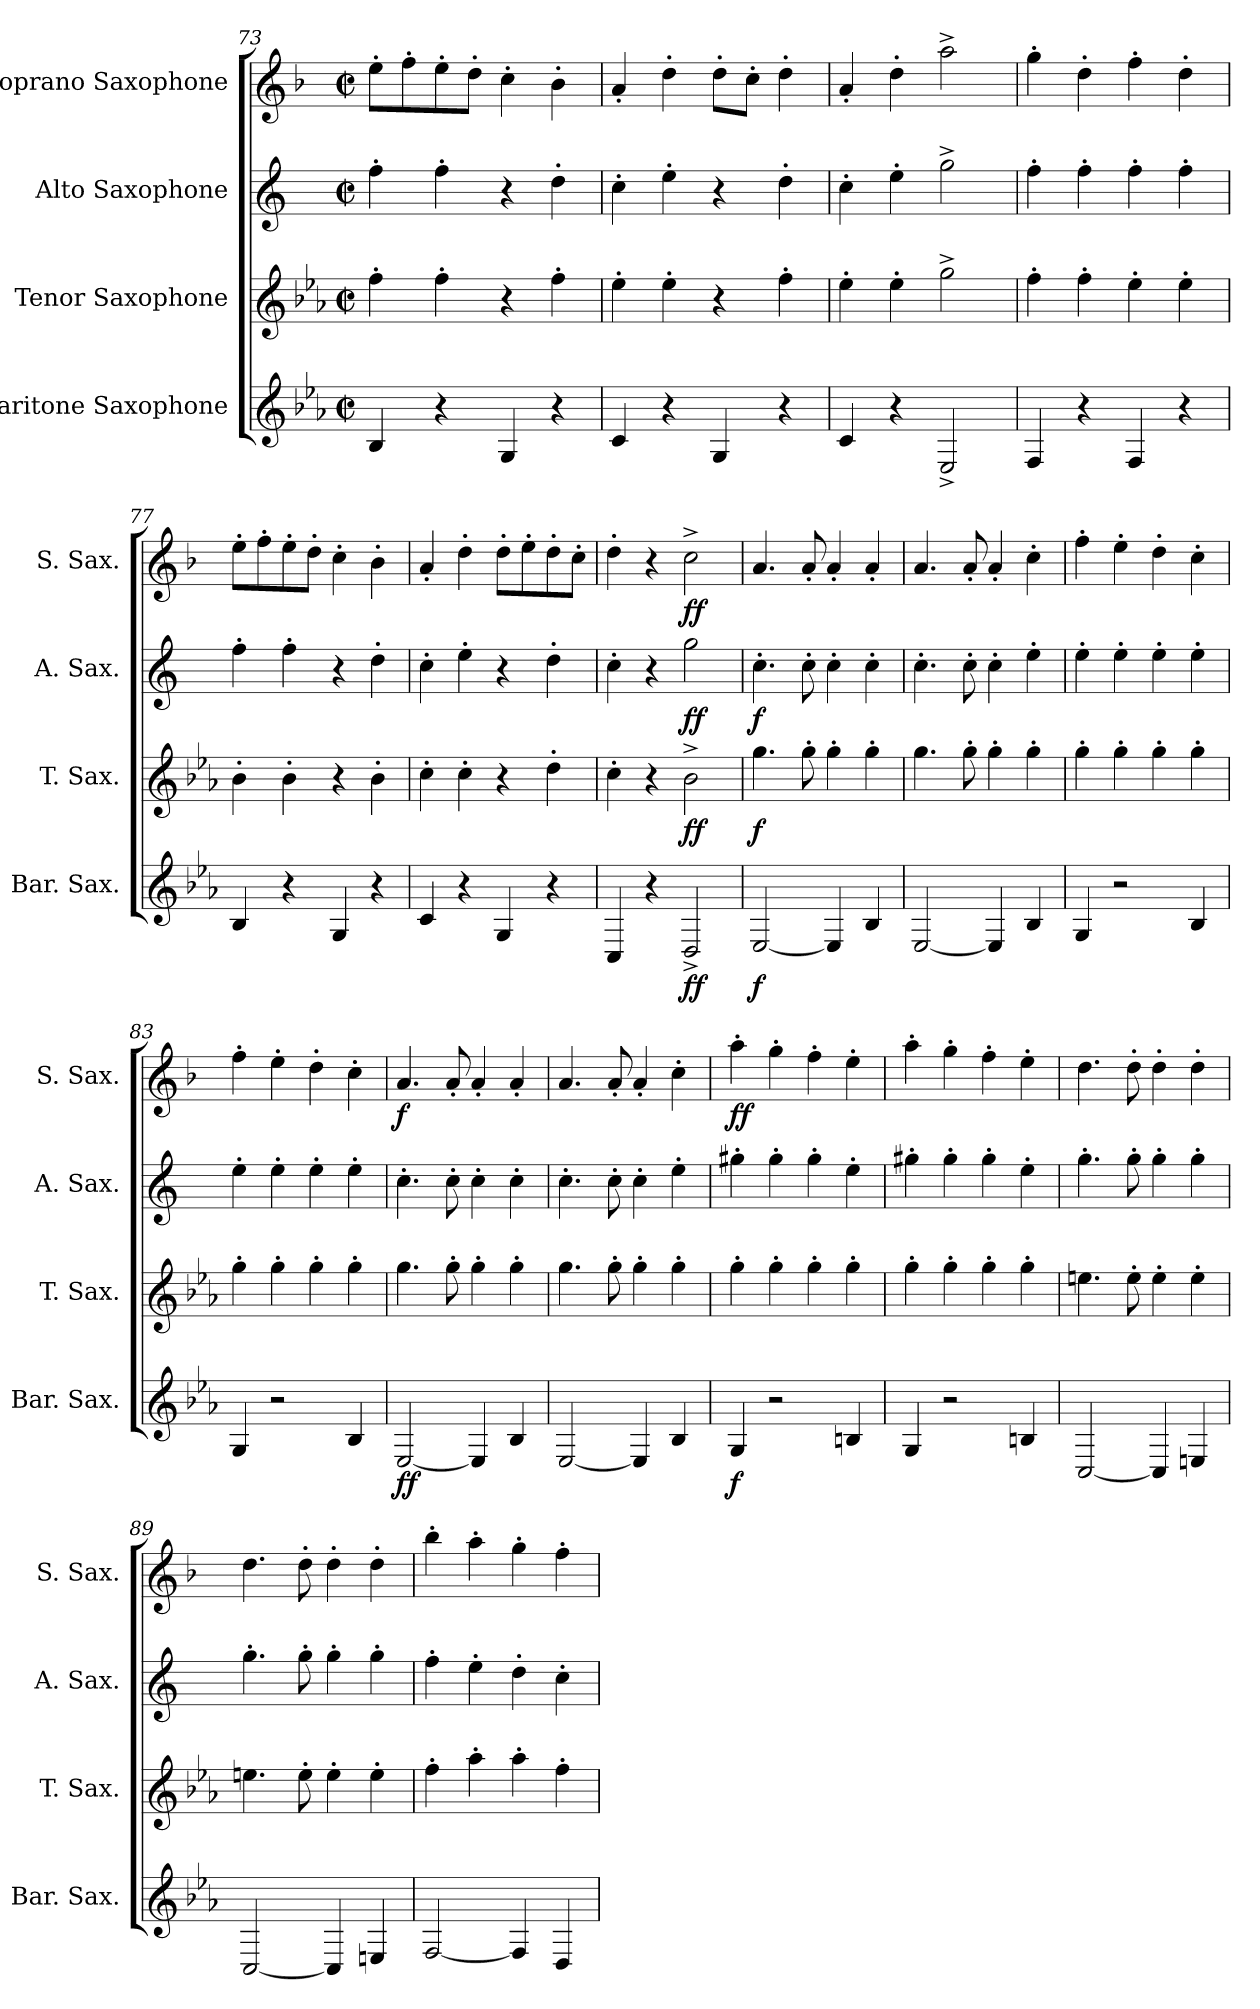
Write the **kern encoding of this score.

**kern	**dynam	**kern	**dynam	**kern	**dynam	**kern	**dynam
*part4	*part4	*part3	*part3	*part2	*part2	*part1	*part1
*staff4	*staff4	*staff3	*staff3	*staff2	*staff2	*staff1	*staff1
*I"Baritone Saxophone	*	*I"Tenor Saxophone	*	*I"Alto Saxophone	*	*I"Soprano Saxophone	*
*I'Bar. Sax.	*	*I'T. Sax.	*	*I'A. Sax.	*	*I'S. Sax.	*
*clefG2	*	*clefG2	*	*clefG2	*	*clefG2	*
*ITrd12c21	*	*ITrd8c14	*	*ITrd5c9	*	*ITrd1c2	*
*k[b-e-a-]	*	*k[b-e-a-]	*	*k[b-e-a-]	*	*k[b-e-a-]	*
*M2/2	*	*M2/2	*	*M2/2	*	*M2/2	*
*met(c|)	*	*met(c|)	*	*met(c|)	*	*met(c|)	*
=73	=73	=73	=73	=73	=73	=73	=73
4BB-/	.	4f'\	.	4a-'\	.	8dd'\L	.
.	.	.	.	.	.	8ee-'\	.
4r	.	4f'\	.	4a-'\	.	8dd'\	.
.	.	.	.	.	.	8cc'\J	.
4GG/	.	4r	.	4r	.	4b-'\	.
4r	.	4f'\	.	4f'\	.	4a-'\	.
=74	=74	=74	=74	=74	=74	=74	=74
4C/	.	4e-'\	.	4e-'\	.	4g'/	.
4r	.	4e-'\	.	4g'\	.	4cc'\	.
4GG/	.	4r	.	4r	.	8cc'\L	.
.	.	.	.	.	.	8b-'\J	.
4r	.	4f'\	.	4f'\	.	4cc'\	.
=75	=75	=75	=75	=75	=75	=75	=75
4C/	.	4e-'\	.	4e-'\	.	4g'/	.
4r	.	4e-'\	.	4g'\	.	4cc'\	.
2EE-^/	.	2g^\	.	2b-^\	.	2gg^\	.
=76	=76	=76	=76	=76	=76	=76	=76
4FF/	.	4f'\	.	4a-'\	.	4ff'\	.
4r	.	4f'\	.	4a-'\	.	4cc'\	.
4FF/	.	4e-'\	.	4a-'\	.	4ee-'\	.
4r	.	4e-'\	.	4a-'\	.	4cc'\	.
=77	=77	=77	=77	=77	=77	=77	=77
4BB-/	.	4B-'\	.	4a-'\	.	8dd'\L	.
.	.	.	.	.	.	8ee-'\	.
4r	.	4B-'\	.	4a-'\	.	8dd'\	.
.	.	.	.	.	.	8cc'\J	.
4GG/	.	4r	.	4r	.	4b-'\	.
4r	.	4B-'\	.	4f'\	.	4a-'\	.
=78	=78	=78	=78	=78	=78	=78	=78
4C/	.	4c'\	.	4e-'\	.	4g'/	.
4r	.	4c'\	.	4g'\	.	4cc'\	.
4GG/	.	4r	.	4r	.	8cc'\L	.
.	.	.	.	.	.	8dd'\	.
4r	.	4d'\	.	4f'\	.	8cc'\	.
.	.	.	.	.	.	8b-'\J	.
!!LO:PB:g=z
=79	=79	=79	=79	=79	=79	=79	=79
4CC/	.	4c'\	.	4e-'\	.	4cc'\	.
4r	.	4r	.	4r	.	4r	.
!	!LO:DY:b	!	!LO:DY:b	!	!LO:DY:b	!	!LO:DY:b
2DD^/	ff	2B-^\	ff	2b-\	ff	2b-^\	ff
=80	=80	=80	=80	=80	=80	=80	=80
!	!LO:DY:b	!	!LO:DY:b	!	!LO:DY:b	!	!
[2EE-/	f	4.g\	f	4.e-'\	f	4.g/	.
.	.	8g'\	.	8e-'\	.	8g'/	.
4EE-/]	.	4g'\	.	4e-'\	.	4g'/	.
4BB-/	.	4g'\	.	4e-'\	.	4g'/	.
=81	=81	=81	=81	=81	=81	=81	=81
[2EE-/	.	4.g\	.	4.e-'\	.	4.g/	.
.	.	8g'\	.	8e-'\	.	8g'/	.
4EE-/]	.	4g'\	.	4e-'\	.	4g'/	.
4BB-/	.	4g'\	.	4g'\	.	4b-'\	.
=82	=82	=82	=82	=82	=82	=82	=82
4GG/	.	4g'\	.	4g'\	.	4ee-'\	.
2r	.	4g'\	.	4g'\	.	4dd'\	.
.	.	4g'\	.	4g'\	.	4cc'\	.
4BB-/	.	4g'\	.	4g'\	.	4b-'\	.
=83	=83	=83	=83	=83	=83	=83	=83
4GG/	.	4g'\	.	4g'\	.	4ee-'\	.
2r	.	4g'\	.	4g'\	.	4dd'\	.
.	.	4g'\	.	4g'\	.	4cc'\	.
4BB-/	.	4g'\	.	4g'\	.	4b-'\	.
=84	=84	=84	=84	=84	=84	=84	=84
!	!LO:DY:b	!	!	!	!	!	!LO:DY:b
[2EE-/	ff	4.g\	.	4.e-'\	.	4.g/	f
.	.	8g'\	.	8e-'\	.	8g'/	.
4EE-/]	.	4g'\	.	4e-'\	.	4g'/	.
4BB-/	.	4g'\	.	4e-'\	.	4g'/	.
!!LO:LB:g=z
=85	=85	=85	=85	=85	=85	=85	=85
[2EE-/	.	4.g\	.	4.e-'\	.	4.g/	.
.	.	8g'\	.	8e-'\	.	8g'/	.
4EE-/]	.	4g'\	.	4e-'\	.	4g'/	.
4BB-/	.	4g'\	.	4g'\	.	4b-'\	.
=86	=86	=86	=86	=86	=86	=86	=86
!	!LO:DY:b	!	!	!	!	!	!LO:DY:b
4GG/	f	4g'\	.	4bn'\	.	4gg'\	ff
2r	.	4g'\	.	4b'\	.	4ff'\	.
.	.	4g'\	.	4b'\	.	4ee-'\	.
4BBn/	.	4g'\	.	4g'\	.	4dd'\	.
=87	=87	=87	=87	=87	=87	=87	=87
4GG/	.	4g'\	.	4bn'\	.	4gg'\	.
2r	.	4g'\	.	4b'\	.	4ff'\	.
.	.	4g'\	.	4b'\	.	4ee-'\	.
4BBn/	.	4g'\	.	4g'\	.	4dd'\	.
=88	=88	=88	=88	=88	=88	=88	=88
[2CC/	.	4.en\	.	4.b-'\	.	4.cc\	.
.	.	8e'\	.	8b-'\	.	8cc'\	.
4CC/]	.	4e'\	.	4b-'\	.	4cc'\	.
4EEn/	.	4e'\	.	4b-'\	.	4cc'\	.
=89	=89	=89	=89	=89	=89	=89	=89
[2CC/	.	4.en\	.	4.b-'\	.	4.cc\	.
.	.	8e'\	.	8b-'\	.	8cc'\	.
4CC/]	.	4e'\	.	4b-'\	.	4cc'\	.
4EEn/	.	4e'\	.	4b-'\	.	4cc'\	.
=90	=90	=90	=90	=90	=90	=90	=90
[2FF/	.	4f'\	.	4a-'\	.	4aa-'\	.
.	.	4a-'\	.	4g'\	.	4gg'\	.
4FF/]	.	4a-'\	.	4f'\	.	4ff'\	.
4DD/	.	4f'\	.	4e-'\	.	4ee-'\	.
=	=	=	=	=	=	=	=
*-	*-	*-	*-	*-	*-	*-	*-
